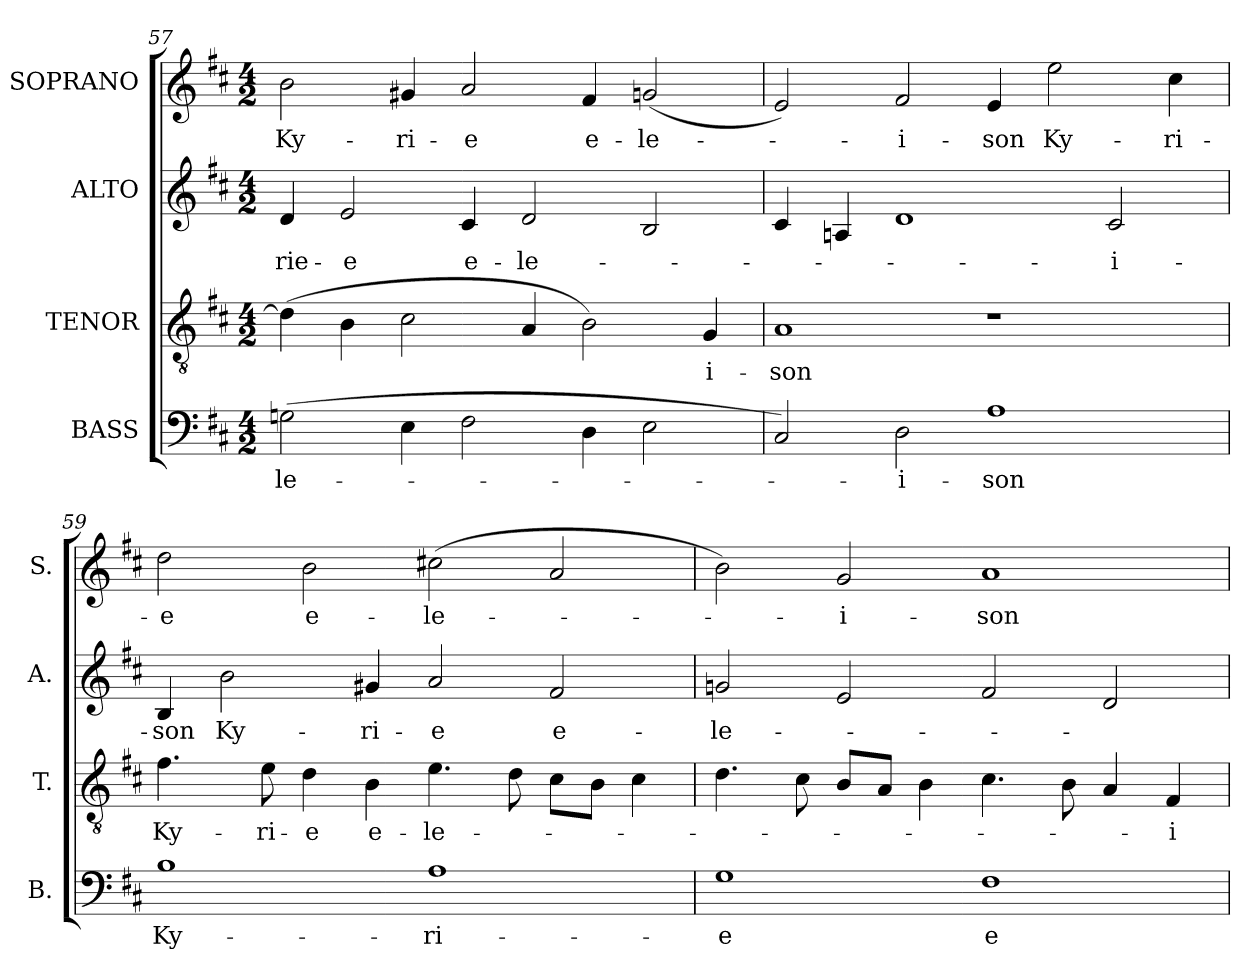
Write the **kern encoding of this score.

**kern	**text	**kern	**text	**kern	**text	**kern	**text
*part4	*part4	*part3	*part3	*part2	*part2	*part1	*part1
*staff4	*staff4	*staff3	*staff3	*staff2	*staff2	*staff1	*staff1
*I"BASS	*	*I"TENOR	*	*I"ALTO	*	*I"SOPRANO	*
*I'B.	*	*I'T.	*	*I'A.	*	*I'S.	*
*clefF4	*	*clefGv2	*	*clefG2	*	*clefG2	*
*	*	*ITrd7c12	*	*	*	*	*
*k[f#c#]	*	*k[f#c#]	*	*k[f#c#]	*	*k[f#c#]	*
*D:	*	*D:	*	*D:	*	*D:	*
*M4/2	*	*M4/2	*	*M4/2	*	*M4/2	*
=57	=57	=57	=57	=57	=57	=57	=57
!	!LO:LY:b:color=#000000	!	!	!	!	!	!
!	!	!	!	!	!LO:LY:b:color=#000000	!	!
!	!	!	!	!	!	!	!LO:LY:b:color=#000000
(2Gni\	-le-	(4Di\]	.	4di/	-rie-	2bi\	Ky-
!	!	!	!	!	!LO:LY:b:color=#000000	!	!
.	.	4BBi\	.	2ei/	-e	.	.
!	!	!	!	!	!	!	!LO:LY:b:color=#000000
4Ei\	.	2C#i\	.	.	.	4g#Xi/	-ri-
!	!	!	!	!	!LO:LY:b:color=#000000	!	!
!	!	!	!	!	!	!	!LO:LY:b:color=#000000
2F#i\	.	.	.	4c#i/	e-	2ai/	-e
!	!	!	!	!	!LO:LY:b:color=#000000	!	!
.	.	4AAi/	.	2di/	-le-	.	.
!	!	!	!	!	!	!	!LO:LY:b:color=#000000
4Di\	.	2BBi\)	.	.	.	4f#i/	e-
!	!	!	!	!	!	!	!LO:LY:b:color=#000000
2Ei\	.	.	.	2Bi/	.	(2gni/	-le-
!	!	!	!LO:LY:b:color=#000000	!	!	!	!
.	.	4GGi/	-i-	.	.	.	.
=58	=58	=58	=58	=58	=58	=58	=58
!	!	!	!LO:LY:b:color=#000000	!	!	!	!
2C#i/)	.	1AAi	-son	4c#i/	.	2ei/)	.
.	.	.	.	4Ani/	.	.	.
!	!LO:LY:b:color=#000000	!	!	!	!	!	!
!	!	!	!	!	!	!	!LO:LY:b:color=#000000
2Di\	-i-	.	.	1di	.	2f#i/	-i-
!	!LO:LY:b:color=#000000	!	!	!	!	!	!
!	!	!	!	!	!	!	!LO:LY:b:color=#000000
1Ai	-son	1r	.	.	.	4ei/	-son
!	!	!	!	!	!	!	!LO:LY:b:color=#000000
.	.	.	.	.	.	2eei\	Ky-
!	!	!	!	!	!LO:LY:b:color=#000000	!	!
.	.	.	.	2c#i/	-i-	.	.
!	!	!	!	!	!	!	!LO:LY:b:color=#000000
.	.	.	.	.	.	4cc#i\	-ri-
!!LO:LB:g=z
=59	=59	=59	=59	=59	=59	=59	=59
!	!LO:LY:b:color=#000000	!	!	!	!	!	!
!	!	!	!LO:LY:b:color=#000000	!	!	!	!
!	!	!	!	!	!LO:LY:b:color=#000000	!	!
!	!	!	!	!	!	!	!LO:LY:b:color=#000000
1Bi	Ky-	4.F#i\	Ky-	4Bi/	-son	2ddi\	-e
!	!	!	!	!	!LO:LY:b:color=#000000	!	!
.	.	.	.	2bi\	Ky-	.	.
!	!	!	!LO:LY:b:color=#000000	!	!	!	!
.	.	8Ei\	-ri-	.	.	.	.
!	!	!	!LO:LY:b:color=#000000	!	!	!	!
!	!	!	!	!	!	!	!LO:LY:b:color=#000000
.	.	4Di\	-e	.	.	2bi\	e-
!	!	!	!LO:LY:b:color=#000000	!	!	!	!
!	!	!	!	!	!LO:LY:b:color=#000000	!	!
.	.	4BBi\	e-	4g#Xi/	-ri-	.	.
!	!LO:LY:b:color=#000000	!	!	!	!	!	!
!	!	!	!LO:LY:b:color=#000000	!	!	!	!
!	!	!	!	!	!LO:LY:b:color=#000000	!	!
!	!	!	!	!	!	!	!LO:LY:b:color=#000000
1Ai	-ri-	4.Ei\	-le-	2ai/	-e	(2cc#Xi\	-le-
.	.	8Di\	.	.	.	.	.
!	!	!	!	!	!LO:LY:b:color=#000000	!	!
.	.	8C#i\L	.	2f#i/	e-	2ai/	.
.	.	8BBi\J	.	.	.	.	.
.	.	4C#i\	.	.	.	.	.
=60	=60	=60	=60	=60	=60	=60	=60
!	!LO:LY:b:color=#000000	!	!	!	!	!	!
!	!	!	!	!	!LO:LY:b:color=#000000	!	!
1Gi	-e	4.Di\	.	2gni/	-le-	2bi\)	.
.	.	8C#i\	.	.	.	.	.
!	!	!	!	!	!	!	!LO:LY:b:color=#000000
.	.	8BBi/L	.	2ei/	.	2gi/	-i-
.	.	8AAi/J	.	.	.	.	.
.	.	4BBi\	.	.	.	.	.
!	!LO:LY:b:color=#000000	!	!	!	!	!	!
!	!	!	!	!	!	!	!LO:LY:b:color=#000000
1F#i	e-	4.C#i\	.	2f#i/	.	1ai	-son
.	.	8BBi\	.	.	.	.	.
.	.	4AAi/	.	2di/	.	.	.
!	!	!	!LO:LY:b:color=#000000	!	!	!	!
.	.	4FF#i/	-i-	.	.	.	.
=	=	=	=	=	=	=	=
*-	*-	*-	*-	*-	*-	*-	*-
